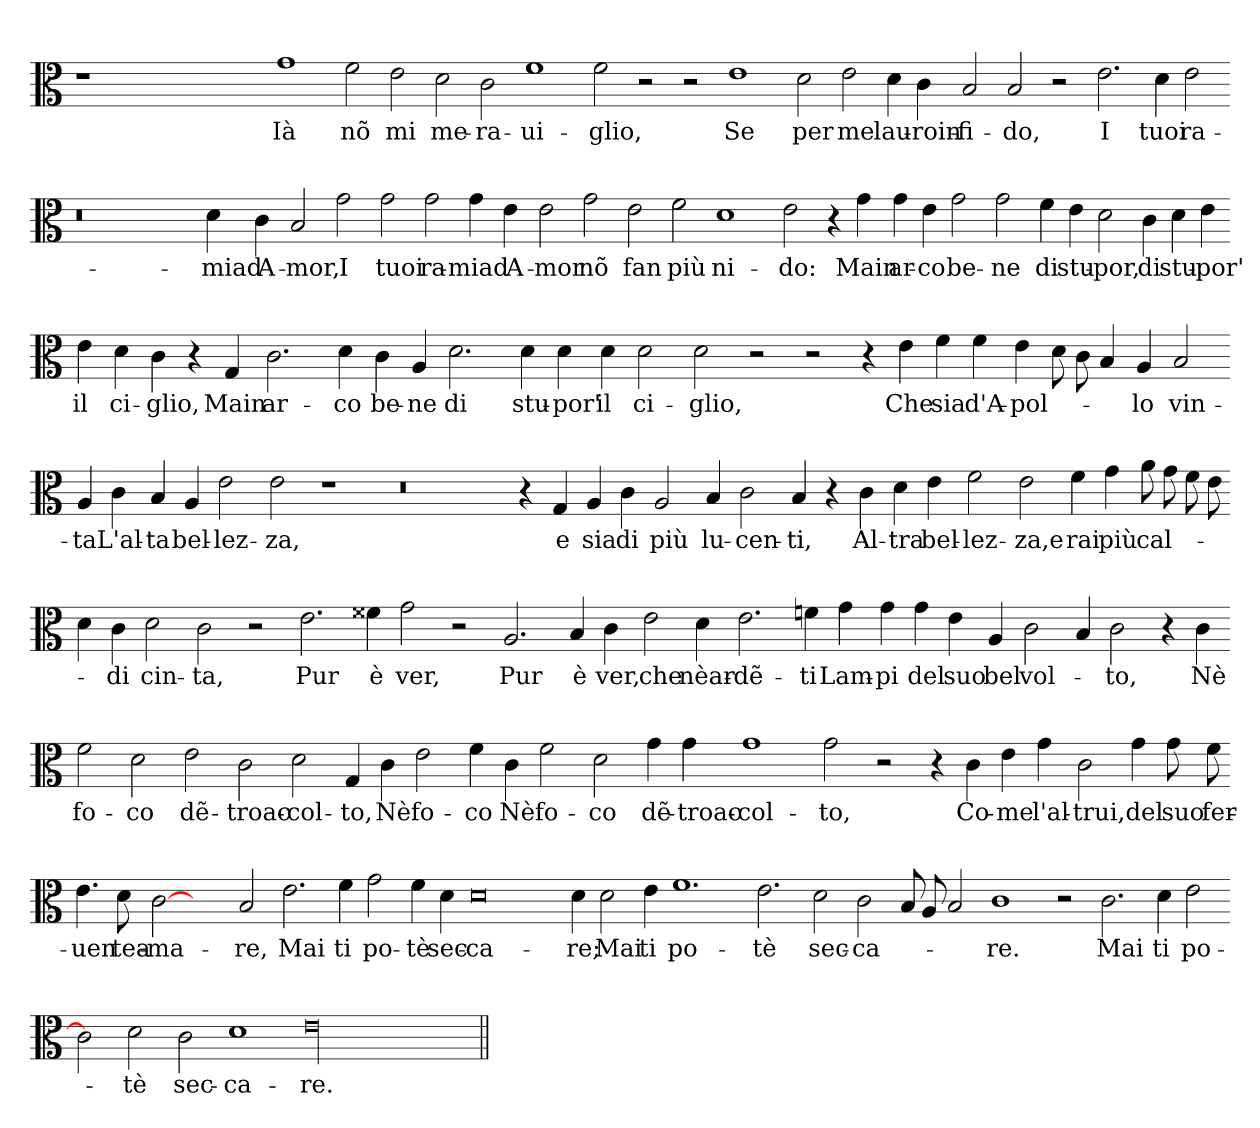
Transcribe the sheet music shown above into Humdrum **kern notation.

**kern	**text
*part1	*part1
*staff1	*staff1
*clefC3	*
*k[]	*
=	=
1r	.
0.ryy	.
1g	Ià
2f	nõ
2e	mi
2d	me-
2c	ra-
1f	ui-
2f	glio,
2r	.
2r	.
1e	Se
2d	per
2e	me
4d	lau-
4c	roin-
2B	fi-
2B	do,
2r	.
2.e	I
4d	tuoi
2e	ra-
=-	=-
0.r	.
4d	miad
4c	A-
2B	mor,
2g	I
2g	tuoi
2g	ra-
4g	miad
4e	A-
2e	mor
2g	nõ
2e	fan
2f	più
1d	ni-
2e	do:
4r	.
4g	Main
4g	ar-
4e	co
2g	be-
2g	ne
4f	di
4e	stu-
2d	por,
4c	di
4d	stu-
4e	por'
=-	=-
4e	il
4d	ci-
4c	glio,
4r	.
4G	Main
2.c	ar-
4d	co
4c	be-
4A	ne
2.d	di
4d	stu-
4d	por'
4d	il
2d	ci-
2d	glio,
2r	.
2r	.
4r	.
4e	Che
4f	sia
4f	d'A-
4e	pol-
8d	.
8c	.
4B	.
4A	lo
2B	vin-
=-	=-
4A	ta
4c	L'al-
4B	ta
4A	bel-
2e	lez-
2e	za,
1r	.
0r	.
4r	.
4G	e
4A	sia
4c	di
2A	più
4B	lu-
2c	cen-
4B	ti,
4r	.
4c	Al-
4d	tra
4e	bel-
2f	lez-
2e	za,e
4f	rai
4g	più
8a	cal-
8g	.
8f	.
8e	.
=-	=-
4d	.
4c	di
2d	cin-
2c	ta,
2r	.
2.e	Pur
4f##X	ѐ
2g	ver,
2r	.
2.A	Pur
4B	ѐ
4c	ver,
2e	che
4d	nѐar-
2.e	dẽ-
4f	ti
4g	Lam-
4g	pi
4g	del
4e	suo
4A	bel
2c	vol-
4B	.
2c	to,
4r	.
4c	Nѐ
=-	=-
2f	fo-
2d	co
2e	dẽ-
2c	troac-
2d	col-
4G	to,
4c	Nѐ
2e	fo-
4f	co
4c	Nѐ
2f	fo-
2d	co
4g	dẽ-
4g	troac-
1g	col-
2g	to,
2r	.
4r	.
4c	Co-
4e	me
4g	l'al-
2c	trui,
4g	del
8g	suo
8f	fer-
=-	=-
4.e	uen-
8d	tea-
[2c	ma-
2ryy	.
2B	re,
2.e	Mai
4f	ti
2g	po-
4f	tѐ
4d	sec-
0d	ca-
4d	re;
2d	Mai
4e	ti
1.f	po-
2.e	tѐ
2d	sec-
2c	ca-
8B	.
8A	.
2B	.
1c	re.
2r	.
2.c	Mai
4d	ti
2e	po-
=-	=-
2c]	.
2d	tѐ
2c	sec-
1d	ca-
00e	re.
=||	=||
*-	*-
